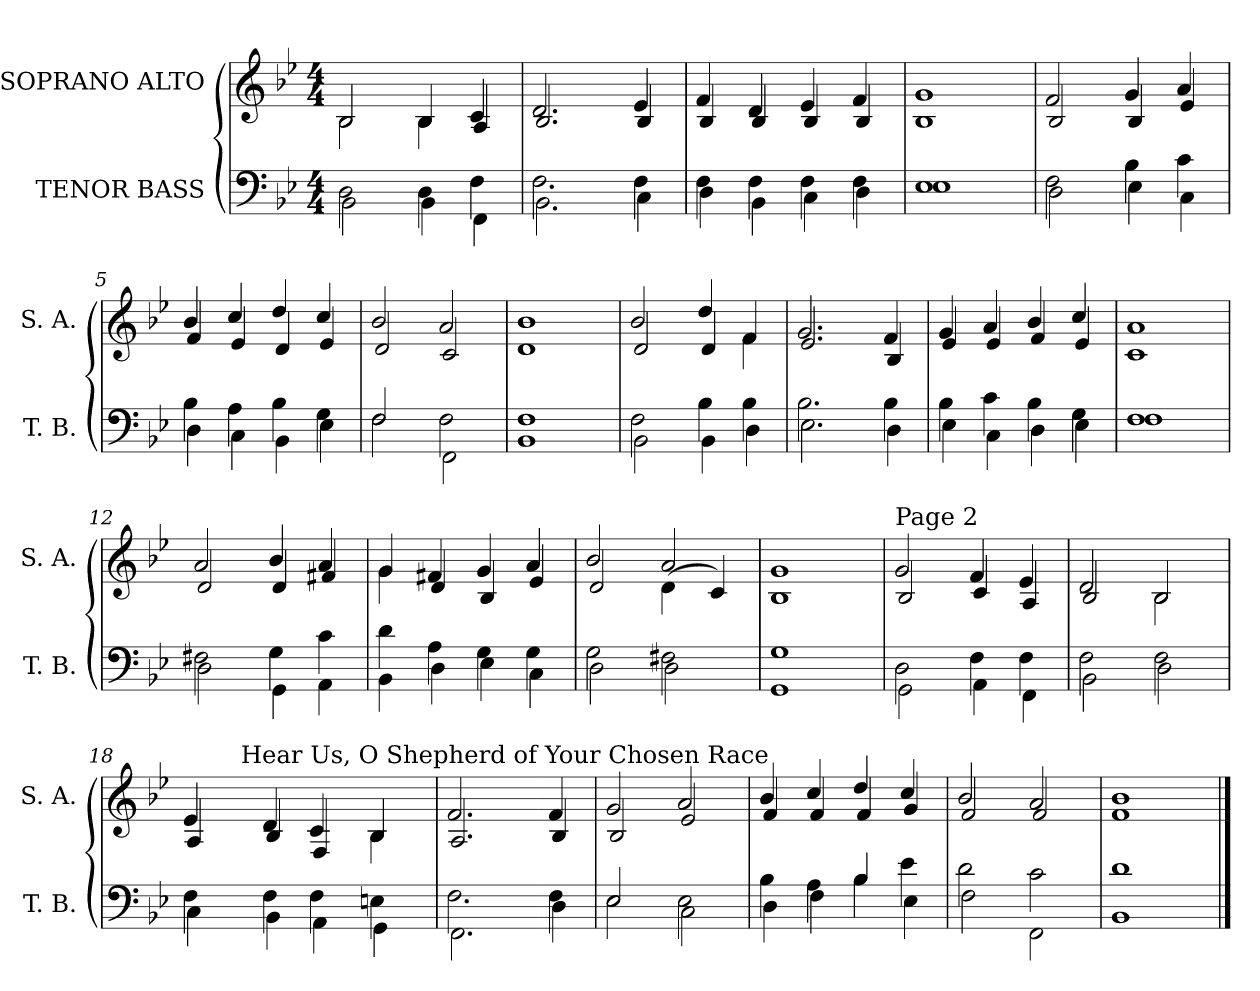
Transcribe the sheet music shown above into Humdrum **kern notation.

**kern	**kern
*part2	*part1
*staff2	*staff1
*I"TENOR BASS	*I"SOPRANO ALTO
*I'T. B.	*I'S. A.
!!LO:PB:g=z
*clefF4	*clefG2
*k[b-e-]	*k[b-e-]
*B-:	*B-:
*M4/4	*M4/4
=	=
*^	*^
2Di\	2BB-i\	2B-i/	2B-i\
4Di\	4BB-i\	4B-i/	4B-i\
4Fi\	4FFi\	4ci/	4Ai/
=1	=1	=1	=1
2.Fi\	2.BB-i\	2.di/	2.B-i/
4Fi\	4Ci\	4e-i/	4B-i/
=2	=2	=2	=2
4Fi\	4Di\	4fi/	4B-i/
4Fi\	4BB-i\	4di/	4B-i/
4Fi\	4Ci\	4e-i/	4B-i/
4Fi\	4Di\	4fi/	4B-i/
=3	=3	=3	=3
1E-i	1E-i	1gi	1B-i
!!LO:LB:g=z	!!
=4	=4	=4	=4
2Fi\	2Di\	2fi/	2B-i/
4B-i\	4E-i\	4gi/	4B-i/
4ci\	4Ci\	4ai/	4e-i/
=5	=5	=5	=5
4B-i\	4Di\	4b-i/	4fi/
4Ai\	4Ci\	4cci/	4e-i/
4B-i\	4BB-i\	4ddi/	4di/
4Gi\	4E-i\	4cci/	4e-i/
=6	=6	=6	=6
2Fi/	2Fi\	2b-i/	2di/
2Fi\	2FFi\	2ai/	2ci/
=7	=7	=7	=7
1Fi	1BB-i	1b-i	1di
!!LO:LB:g=z	!!
=8	=8	=8	=8
2Fi\	2BB-i\	2b-i/	2di/
4B-i\	4BB-i\	4ddi/	4di/
4B-i\	4Di\	4fi/	4fi\
=9	=9	=9	=9
2.B-i\	2.E-i\	2.gi/	2.e-i/
4B-i\	4Di\	4fi/	4B-i/
=10	=10	=10	=10
4B-i\	4E-i\	4gi/	4e-i/
4ci\	4Ci\	4ai/	4e-i/
4B-i\	4Di\	4b-i/	4fi/
4Gi\	4E-i\	4cci/	4e-i/
=11	=11	=11	=11
1Fi	1Fi	1ai	1ci
!!LO:LB:g=z	!!
=12	=12	=12	=12
2F#Xi\	2Di\	2ai/	2di/
4Gi\	4GGi\	4b-i/	4di/
4ci\	4AAi\	4ai/	4f#Xi/
=13	=13	=13	=13
4di\	4BB-i\	4gi/	4gi\
4Ai\	4Di\	4f#Xi/	4di/
4Gi\	4E-i\	4gi/	4B-i/
4Gi\	4Ci\	4ai/	4e-i/
=14	=14	=14	=14
2Gi\	2Di\	2b-i/	2di/
2F#Xi\	2Di\	2ai/	(4di\
.	.	.	4ci/)
=15	=15	=15	=15
1Gi	1GGi	1gi	1B-i
!!LO:PB:g=z	!!
=16	=16	=16	=16
!	!	!LO:TX:a:t=Page 2	!
2Di\	2GGi\	2gi/	2B-i/
4Fi\	4AAi\	4fi/	4ci/
4Fi\	4FFi\	4e-i/	4Ai/
=17	=17	=17	=17
2Fi\	2BB-i\	2di/	2B-i/
2Fi\	2Di\	2B-i/	2B-i\
=18	=18	=18	=18
*	*	*	*^
4Fi\	4Ci\	4e-i/	4Ai/	8ryy
.	.	.	.	32ryy
.	.	.	.	64ryy
.	.	.	.	256ryy
.	.	.	.	1024ryy
!	!	!	!	!LO:TX:a:t=Hear Us, O Shepherd of Your Chosen Race
.	.	.	.	2ryy
4Fi\	4BB-i\	4di/	4B-i/	.
4Fi\	4AAi\	4ci/	4Fi/	.
.	.	.	.	4ryy
4Eni\	4GGi\	4B-i/	4B-i\	.
.	.	.	.	16ryy
.	.	.	.	128ryy
.	.	.	.	512.ryy
*	*	*	*v	*v
=19	=19	=19	=19
2.Fi\	2.FFi\	2.fi/	2.Ai/
!!LO:LB:g=z	!!
=20-	=20-	=20-	=20-
4Fi\	4Di\	4fi/	4B-i/
=21	=21	=21	=21
2E-i/	2E-i\	2gi/	2B-i/
2E-i\	2Ci\	2ai/	2e-i/
=22	=22	=22	=22
4B-i\	4Di\	4b-i/	4fi/
4Ai\	4Fi\	4cci/	4fi/
4B-i/	4B-i\	4ddi/	4fi/
4e-i\	4E-i\	4cci/	4gi/
=23	=23	=23	=23
2di\	2Fi\	2b-i/	2fi/
2ci\	2FFi\	2ai/	2fi/
=24	=24	=24	=24
1di	1BB-i	1b-i	1fi
*v	*v	*	*
*	*v	*v
==	==
*-	*-
